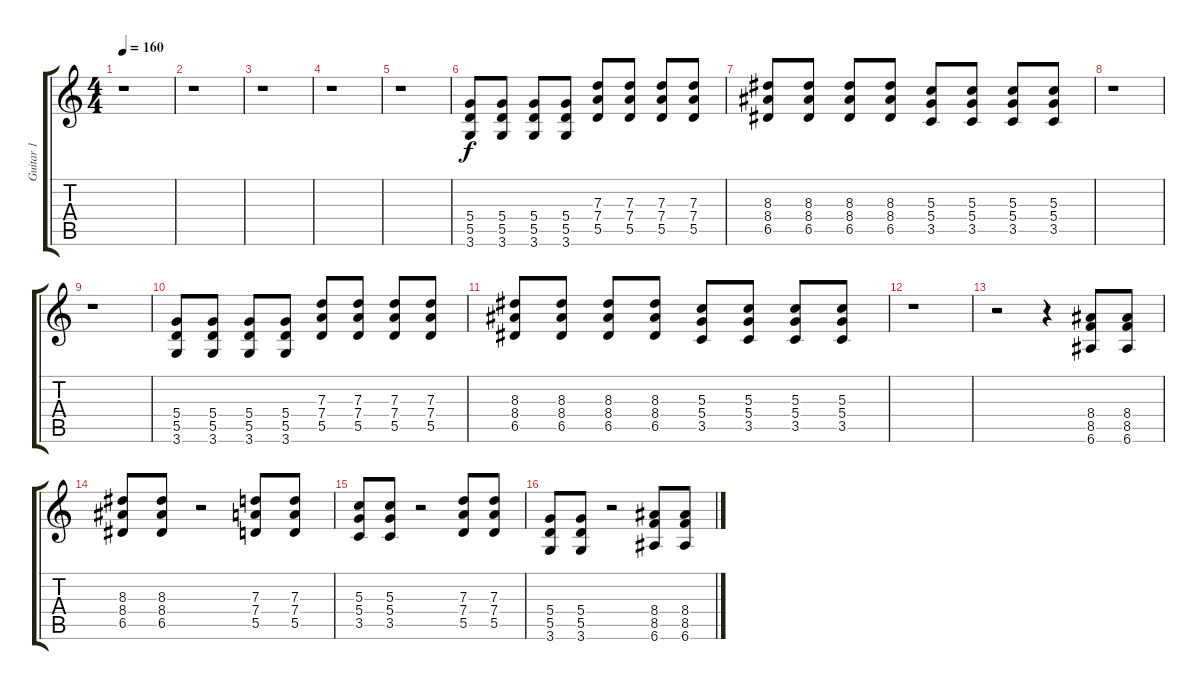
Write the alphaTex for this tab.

\track ("Guitar 1" "Guitar 1") {instrument distortionguitar}
\staff {score tabs}
\tuning (E4 B3 G3 D3 A2 E2) {hide}
\ts (4 4)
\tempo 160
\clef g2
\ks c
r.1{dy f} |
r.1 |
r.1 |
r.1 |
r.1 |
(5.4 5.5 3.6).8 (5.4 5.5 3.6).8 (5.4 5.5 3.6).8 (5.4 5.5 3.6).8 (7.3 7.4 5.5).8 (7.3 7.4 5.5).8 (7.3 7.4 5.5).8 (7.3 7.4 5.5).8 |
(8.3 8.4 6.5).8 (8.3 8.4 6.5).8 (8.3 8.4 6.5).8 (8.3 8.4 6.5).8 (5.3 5.4 3.5).8 (5.3 5.4 3.5).8 (5.3 5.4 3.5).8 (5.3 5.4 3.5).8 |
r.1 |
r.1 |
(5.4 5.5 3.6).8 (5.4 5.5 3.6).8 (5.4 5.5 3.6).8 (5.4 5.5 3.6).8 (7.3 7.4 5.5).8 (7.3 7.4 5.5).8 (7.3 7.4 5.5).8 (7.3 7.4 5.5).8 |
(8.3 8.4 6.5).8 (8.3 8.4 6.5).8 (8.3 8.4 6.5).8 (8.3 8.4 6.5).8 (5.3 5.4 3.5).8 (5.3 5.4 3.5).8 (5.3 5.4 3.5).8 (5.3 5.4 3.5).8 |
r.1 |
r.2 r.4 (8.4 8.5 6.6).8 (8.4 8.5 6.6).8 |
(8.3 8.4 6.5).8 (8.3 8.4 6.5).8 r.2 (7.3 7.4 5.5).8 (7.3 7.4 5.5).8 |
(5.3 5.4 3.5).8 (5.3 5.4 3.5).8 r.2 (7.3 7.4 5.5).8 (7.3 7.4 5.5).8 |
(5.4 5.5 3.6).8 (5.4 5.5 3.6).8 r.2 (8.4 8.5 6.6).8 (8.4 8.5 6.6).8
